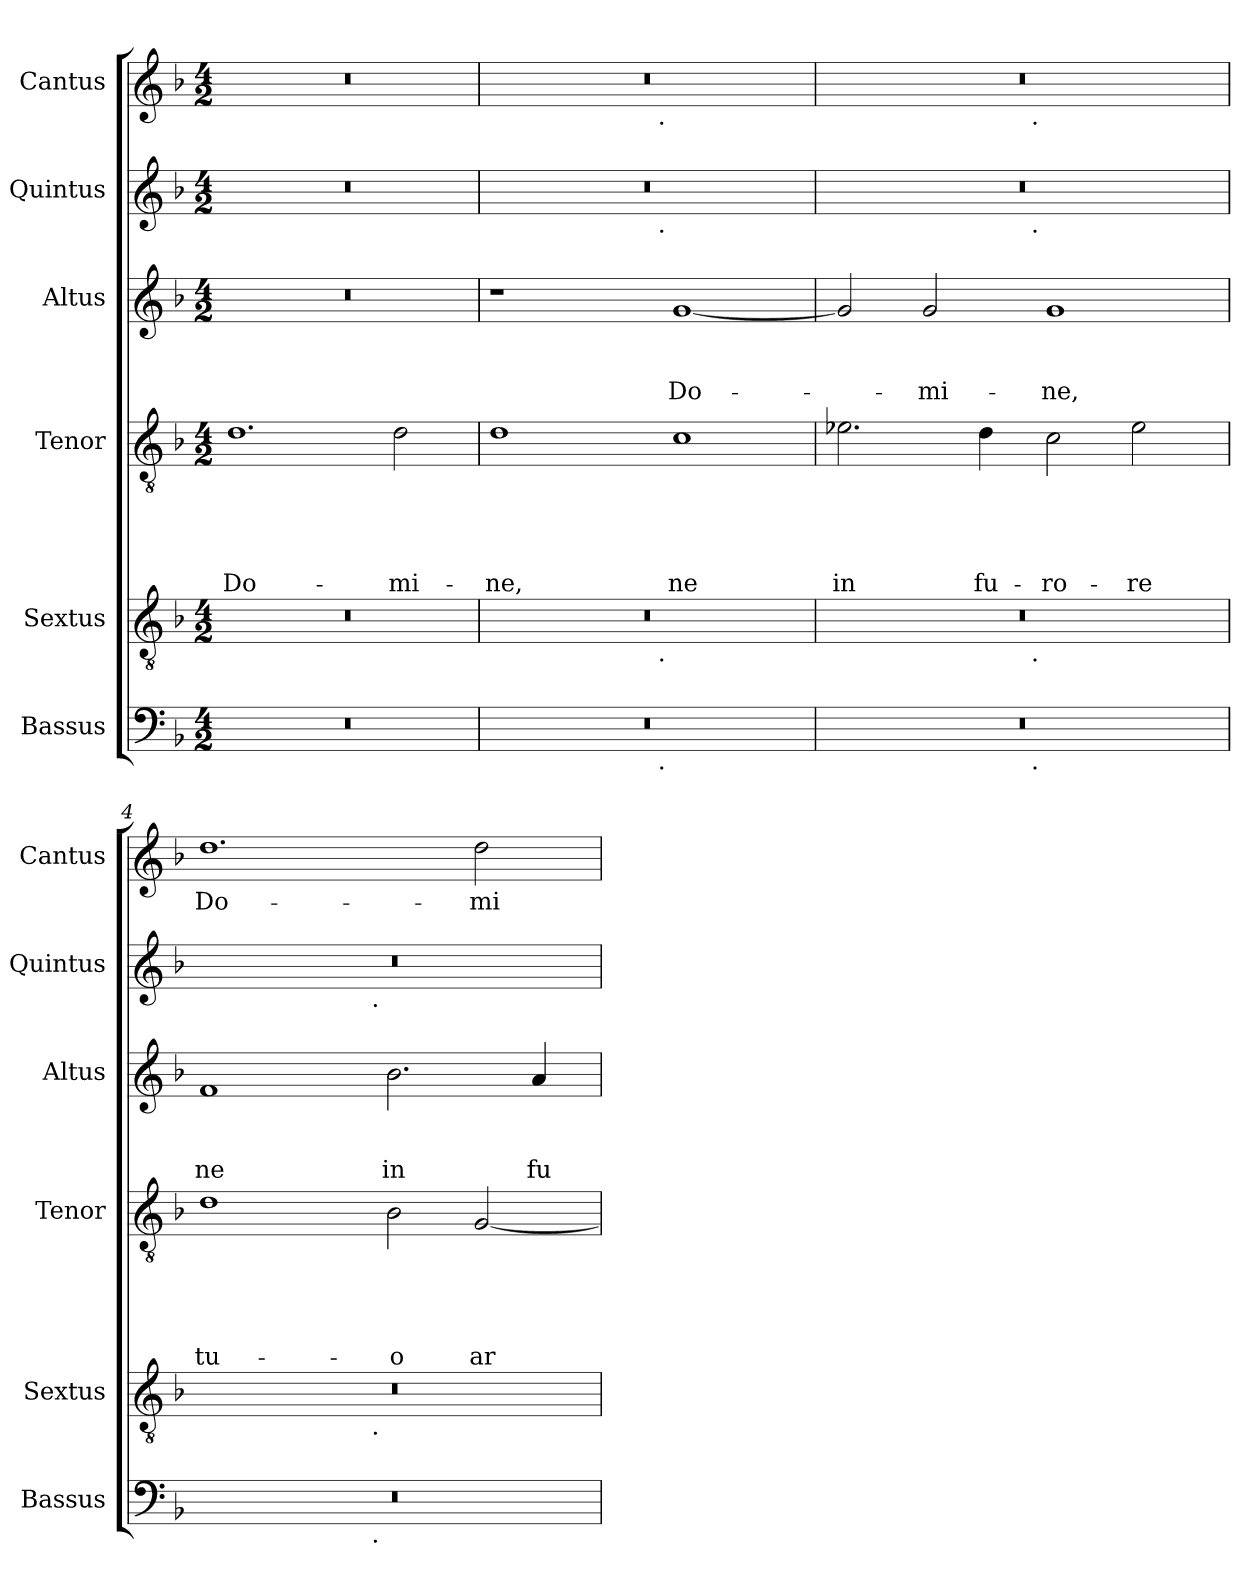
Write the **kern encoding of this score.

**kern	**kern	**kern	**text	**text	**text	**text	**text	**kern	**text	**text	**text	**kern	**kern	**text
*part6	*part5	*part4	*part4	*part4	*part4	*part4	*part4	*part3	*part3	*part3	*part3	*part2	*part1	*part1
*staff6	*staff5	*staff4	*staff4	*staff4	*staff4	*staff4	*staff4	*staff3	*staff3	*staff3	*staff3	*staff2	*staff1	*staff1
*I"Bassus	*I"Sextus	*I"Tenor	*	*	*	*	*	*I"Altus	*	*	*	*I"Quintus	*I"Cantus	*
*I'Bassus	*I'Sextus	*I'Tenor	*	*	*	*	*	*I'Altus	*	*	*	*I'Quintus	*I'Cantus	*
*clefF4	*clefGv2	*clefGv2	*	*	*	*	*	*clefG2	*	*	*	*clefG2	*clefG2	*
*k[b-]	*k[b-]	*k[b-]	*	*	*	*	*	*k[b-]	*	*	*	*k[b-]	*k[b-]	*
*F:	*F:	*F:	*	*	*	*	*	*F:	*	*	*	*F:	*F:	*
*M4/2	*M4/2	*M4/2	*	*	*	*	*	*M4/2	*	*	*	*M4/2	*M4/2	*
=1	=1	=1	=1	=1	=1	=1	=1	=1	=1	=1	=1	=1	=1	=1
!	!	!	!	!	!	!	!LO:LY:b	!	!	!	!	!	!	!
0r	0r	1.d	.	.	.	.	Do-	0r	.	.	.	0r	0r	.
!	!	!	!	!	!	!	!LO:LY:b	!	!	!	!	!	!	!
.	.	2d\	.	.	.	.	-mi-	.	.	.	.	.	.	.
=2	=2	=2	=2	=2	=2	=2	=2	=2	=2	=2	=2	=2	=2	=2
!	!	!	!	!	!	!	!LO:LY:b	!	!	!	!	!	!	!
*^	*^	*	*	*	*	*	*	*	*	*	*	*^	*^	*
0r	2ryy	0r	2ryy	1d	.	.	.	.	-ne,	1r	.	.	.	0r	2ryy	0r	2ryy	.
.	4...ryy	.	4...ryy	.	.	.	.	.	.	.	.	.	.	.	4...ryy	.	4...ryy	.
!	!	!	!	!	!	!	!	!	!	!	!	!	!	!	!	!	!LO:TX:b:t=.	!
!	!	!	!	!	!	!	!	!	!	!	!	!	!	!	!LO:TX:b:t=.	!	!	!
!	!	!	!LO:TX:b:t=.	!	!	!	!	!	!	!	!	!	!	!	!	!	!	!
!	!LO:TX:b:t=.	!	!	!	!	!	!	!	!	!	!	!	!	!	!	!	!	!
.	1ryy	.	1ryy	.	.	.	.	.	.	.	.	.	.	.	1ryy	.	1ryy	.
!	!	!	!	!	!	!	!	!	!LO:LY:b	!	!	!	!LO:LY:b	!	!	!	!	!
.	.	.	.	1c	.	.	.	.	ne	[<1g	.	.	Do-	.	.	.	.	.
.	32ryy	.	32ryy	.	.	.	.	.	.	.	.	.	.	.	32ryy	.	32ryy	.
=3	=3	=3	=3	=3	=3	=3	=3	=3	=3	=3	=3	=3	=3	=3	=3	=3	=3	=3
!	!	!	!	!	!	!	!	!	!LO:LY:b	!	!	!	!	!	!	!	!	!
0r	2ryy	0r	2ryy	2.e-X\	.	.	.	.	in	2g/]	.	.	.	0r	2ryy	0r	2ryy	.
!	!	!	!	!	!	!	!	!	!	!	!	!	!LO:LY:b	!	!	!	!	!
.	4...ryy	.	4...ryy	.	.	.	.	.	.	2g/	.	.	-mi-	.	4...ryy	.	4...ryy	.
!	!	!	!	!	!	!	!	!	!LO:LY:b	!	!	!	!	!	!	!	!	!
.	.	.	.	4d\	.	.	.	.	fu-	.	.	.	.	.	.	.	.	.
!	!	!	!	!	!	!	!	!	!	!	!	!	!	!	!	!	!LO:TX:b:t=.	!
!	!	!	!	!	!	!	!	!	!	!	!	!	!	!	!LO:TX:b:t=.	!	!	!
!	!	!	!LO:TX:b:t=.	!	!	!	!	!	!	!	!	!	!	!	!	!	!	!
!	!LO:TX:b:t=.	!	!	!	!	!	!	!	!	!	!	!	!	!	!	!	!	!
.	1ryy	.	1ryy	.	.	.	.	.	.	.	.	.	.	.	1ryy	.	1ryy	.
!	!	!	!	!	!	!	!	!	!LO:LY:b	!	!	!	!LO:LY:b	!	!	!	!	!
.	.	.	.	2c\	.	.	.	.	-ro-	1g	.	.	-ne,	.	.	.	.	.
!	!	!	!	!	!	!	!	!	!LO:LY:b	!	!	!	!	!	!	!	!	!
.	.	.	.	2e-\	.	.	.	.	-re	.	.	.	.	.	.	.	.	.
.	32ryy	.	32ryy	.	.	.	.	.	.	.	.	.	.	.	32ryy	.	32ryy	.
=4	=4	=4	=4	=4	=4	=4	=4	=4	=4	=4	=4	=4	=4	=4	=4	=4	=4	=4
!	!	!	!	!	!	!	!	!	!LO:LY:b	!	!	!	!LO:LY:b	!	!	!	!	!LO:LY:b
*	*	*	*	*	*	*	*	*	*	*	*	*	*	*	*	*v	*v	*
0r	2ryy	0r	2ryy	1d	.	.	.	.	tu-	1f	.	.	ne	0r	2ryy	1.dd	Do-
.	4...ryy	.	4...ryy	.	.	.	.	.	.	.	.	.	.	.	4...ryy	.	.
!	!	!	!	!	!	!	!	!	!	!	!	!	!	!	!LO:TX:b:t=.	!	!
!	!	!	!LO:TX:b:t=.	!	!	!	!	!	!	!	!	!	!	!	!	!	!
!	!LO:TX:b:t=.	!	!	!	!	!	!	!	!	!	!	!	!	!	!	!	!
.	1ryy	.	1ryy	.	.	.	.	.	.	.	.	.	.	.	1ryy	.	.
!	!	!	!	!	!	!	!	!	!LO:LY:b	!	!	!	!LO:LY:b	!	!	!	!
.	.	.	.	2B-\	.	.	.	.	-o	2.b-\	.	.	in	.	.	.	.
!	!	!	!	!	!	!	!	!	!LO:LY:b	!	!	!	!	!	!	!	!LO:LY:b
.	.	.	.	[<2G/	.	.	.	.	ar-	.	.	.	.	.	.	2dd\	-mi-
!	!	!	!	!	!	!	!	!	!	!	!	!	!LO:LY:b	!	!	!	!
.	.	.	.	.	.	.	.	.	.	4a/	.	.	fu-	.	.	.	.
.	32ryy	.	32ryy	.	.	.	.	.	.	.	.	.	.	.	32ryy	.	.
*v	*v	*	*	*	*	*	*	*	*	*	*	*	*	*v	*v	*	*
*	*v	*v	*	*	*	*	*	*	*	*	*	*	*	*	*
=	=	=	=	=	=	=	=	=	=	=	=	=	=	=
*-	*-	*-	*-	*-	*-	*-	*-	*-	*-	*-	*-	*-	*-	*-
